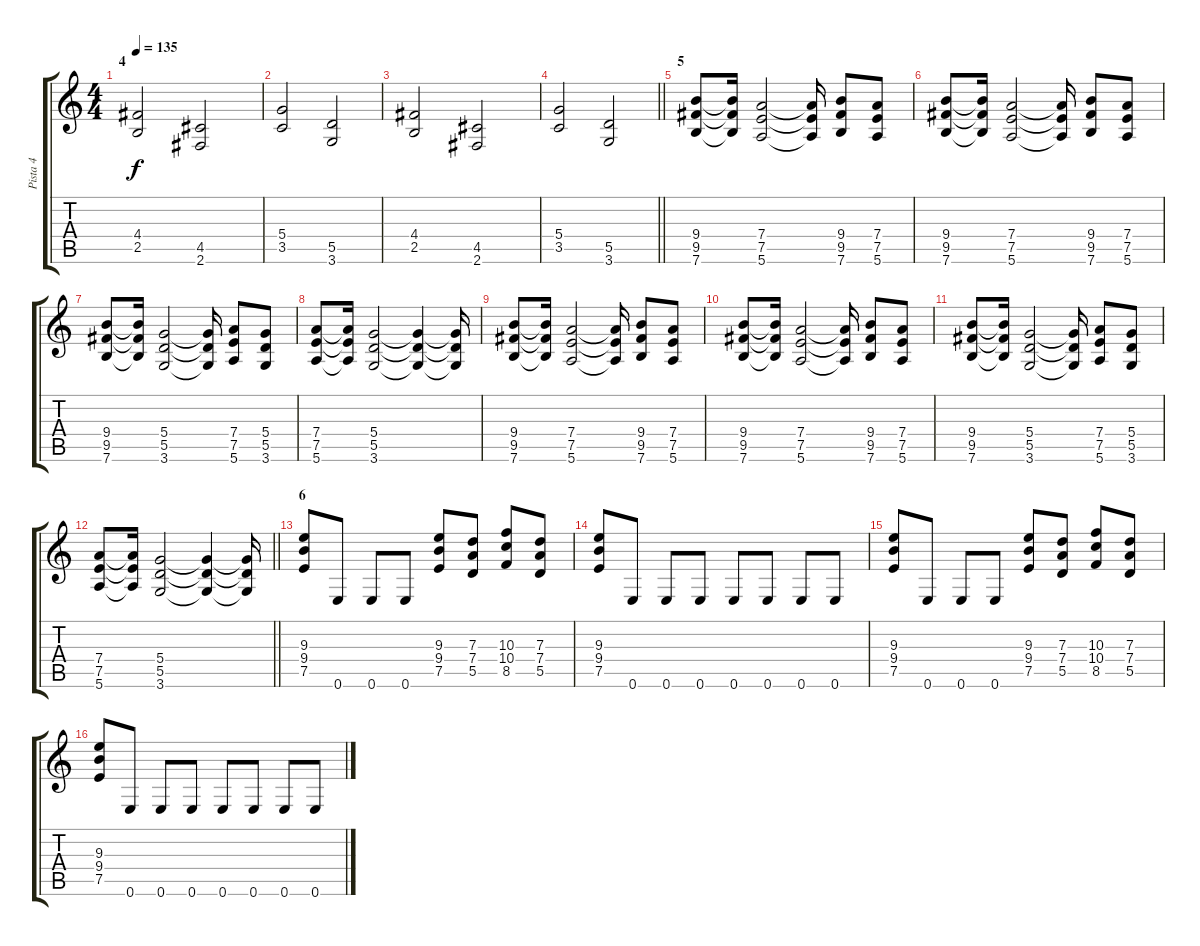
\track ("Pista 4" "Pista 4") {instrument distortionguitar}
\staff {score tabs}
\tuning (E4 B3 G3 D3 A2 E2) {hide}
\ts (4 4)
\section ("" "4")
\tempo 135
\clef g2
\ks c
(4.4 2.5).2{dy f} (4.5 2.6).2 |
(5.4 3.5).2 (5.5 3.6).2 |
(4.4 2.5).2 (4.5 2.6).2 |
\barLineRight lightlight
(5.4 3.5).2 (5.5 3.6).2 |
\section ("" "5")
(9.4 9.5 7.6).8 (9.4{t} 9.5{t} 7.6{t}).16 (7.4 7.5 5.6).2 (7.4{t} 7.5{t} 5.6{t}).16 (9.4 9.5 7.6).8 (7.4 7.5 5.6).8 |
(9.4 9.5 7.6).8 (9.4{t} 9.5{t} 7.6{t}).16 (7.4 7.5 5.6).2 (7.4{t} 7.5{t} 5.6{t}).16 (9.4 9.5 7.6).8 (7.4 7.5 5.6).8 |
(9.4 9.5 7.6).8 (9.4{t} 9.5{t} 7.6{t}).16 (5.4 5.5 3.6).2 (5.4{t} 5.5{t} 3.6{t}).16 (7.4 7.5 5.6).8 (5.4 5.5 3.6).8 |
(7.4 7.5 5.6).8 (7.4{t} 7.5{t} 5.6{t}).16 (5.4 5.5 3.6).2 (5.4{t} 5.5{t} 3.6{t}).4 (5.4{t} 5.5{t} 3.6{t}).16 |
(9.4 9.5 7.6).8 (9.4{t} 9.5{t} 7.6{t}).16 (7.4 7.5 5.6).2 (7.4{t} 7.5{t} 5.6{t}).16 (9.4 9.5 7.6).8 (7.4 7.5 5.6).8 |
(9.4 9.5 7.6).8 (9.4{t} 9.5{t} 7.6{t}).16 (7.4 7.5 5.6).2 (7.4{t} 7.5{t} 5.6{t}).16 (9.4 9.5 7.6).8 (7.4 7.5 5.6).8 |
(9.4 9.5 7.6).8 (9.4{t} 9.5{t} 7.6{t}).16 (5.4 5.5 3.6).2 (5.4{t} 5.5{t} 3.6{t}).16 (7.4 7.5 5.6).8 (5.4 5.5 3.6).8 |
\barLineRight lightlight
(7.4 7.5 5.6).8 (7.4{t} 7.5{t} 5.6{t}).16 (5.4 5.5 3.6).2 (5.4{t} 5.5{t} 3.6{t}).4 (5.4{t} 5.5{t} 3.6{t}).16 |
\section ("" "6")
(9.3 9.4 7.5).8 0.6.8 0.6.8 0.6.8 (9.3 9.4 7.5).8 (7.3 7.4 5.5).8 (10.3 10.4 8.5).8 (7.3 7.4 5.5).8 |
(9.3 9.4 7.5).8 0.6.8 0.6.8 0.6.8 0.6.8 0.6.8 0.6.8 0.6.8 |
(9.3 9.4 7.5).8 0.6.8 0.6.8 0.6.8 (9.3 9.4 7.5).8 (7.3 7.4 5.5).8 (10.3 10.4 8.5).8 (7.3 7.4 5.5).8 |
(9.3 9.4 7.5).8 0.6.8 0.6.8 0.6.8 0.6.8 0.6.8 0.6.8 0.6.8
